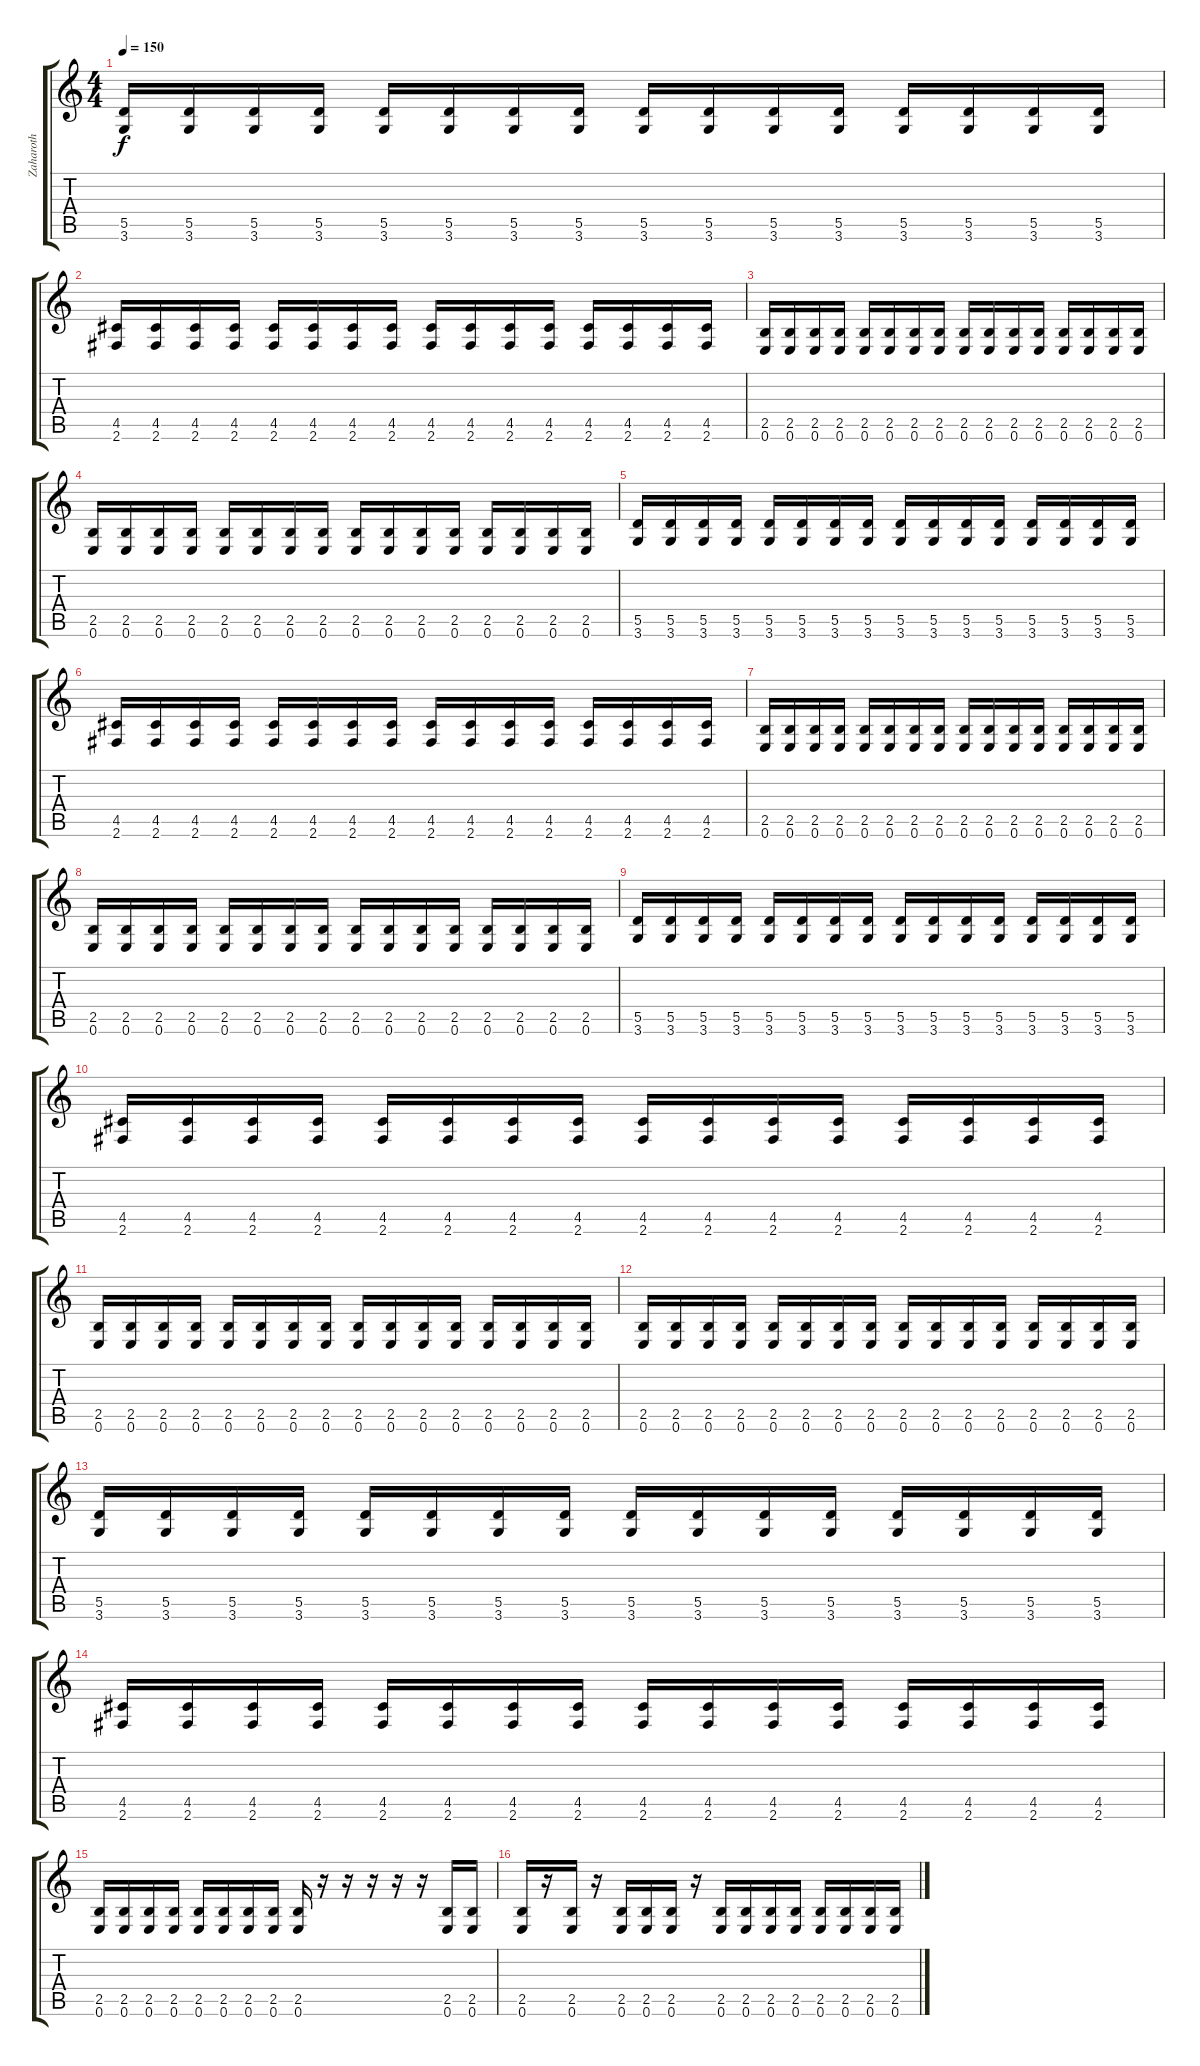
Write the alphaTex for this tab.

\track ("Zaharoth" "Zaharoth") {instrument distortionguitar}
\staff {score tabs}
\tuning (E4 B3 G3 D3 A2 E2) {hide}
\ts (4 4)
\tempo 150
\clef g2
\ks c
(5.5 3.6).16{dy f} (5.5 3.6).16 (5.5 3.6).16 (5.5 3.6).16 (5.5 3.6).16 (5.5 3.6).16 (5.5 3.6).16 (5.5 3.6).16 (5.5 3.6).16 (5.5 3.6).16 (5.5 3.6).16 (5.5 3.6).16 (5.5 3.6).16 (5.5 3.6).16 (5.5 3.6).16 (5.5 3.6).16 |
(4.5 2.6).16 (4.5 2.6).16 (4.5 2.6).16 (4.5 2.6).16 (4.5 2.6).16 (4.5 2.6).16 (4.5 2.6).16 (4.5 2.6).16 (4.5 2.6).16 (4.5 2.6).16 (4.5 2.6).16 (4.5 2.6).16 (4.5 2.6).16 (4.5 2.6).16 (4.5 2.6).16 (4.5 2.6).16 |
(2.5 0.6).16 (2.5 0.6).16 (2.5 0.6).16 (2.5 0.6).16 (2.5 0.6).16 (2.5 0.6).16 (2.5 0.6).16 (2.5 0.6).16 (2.5 0.6).16 (2.5 0.6).16 (2.5 0.6).16 (2.5 0.6).16 (2.5 0.6).16 (2.5 0.6).16 (2.5 0.6).16 (2.5 0.6).16 |
(2.5 0.6).16 (2.5 0.6).16 (2.5 0.6).16 (2.5 0.6).16 (2.5 0.6).16 (2.5 0.6).16 (2.5 0.6).16 (2.5 0.6).16 (2.5 0.6).16 (2.5 0.6).16 (2.5 0.6).16 (2.5 0.6).16 (2.5 0.6).16 (2.5 0.6).16 (2.5 0.6).16 (2.5 0.6).16 |
(5.5 3.6).16 (5.5 3.6).16 (5.5 3.6).16 (5.5 3.6).16 (5.5 3.6).16 (5.5 3.6).16 (5.5 3.6).16 (5.5 3.6).16 (5.5 3.6).16 (5.5 3.6).16 (5.5 3.6).16 (5.5 3.6).16 (5.5 3.6).16 (5.5 3.6).16 (5.5 3.6).16 (5.5 3.6).16 |
(4.5 2.6).16 (4.5 2.6).16 (4.5 2.6).16 (4.5 2.6).16 (4.5 2.6).16 (4.5 2.6).16 (4.5 2.6).16 (4.5 2.6).16 (4.5 2.6).16 (4.5 2.6).16 (4.5 2.6).16 (4.5 2.6).16 (4.5 2.6).16 (4.5 2.6).16 (4.5 2.6).16 (4.5 2.6).16 |
(2.5 0.6).16 (2.5 0.6).16 (2.5 0.6).16 (2.5 0.6).16 (2.5 0.6).16 (2.5 0.6).16 (2.5 0.6).16 (2.5 0.6).16 (2.5 0.6).16 (2.5 0.6).16 (2.5 0.6).16 (2.5 0.6).16 (2.5 0.6).16 (2.5 0.6).16 (2.5 0.6).16 (2.5 0.6).16 |
(2.5 0.6).16 (2.5 0.6).16 (2.5 0.6).16 (2.5 0.6).16 (2.5 0.6).16 (2.5 0.6).16 (2.5 0.6).16 (2.5 0.6).16 (2.5 0.6).16 (2.5 0.6).16 (2.5 0.6).16 (2.5 0.6).16 (2.5 0.6).16 (2.5 0.6).16 (2.5 0.6).16 (2.5 0.6).16 |
(5.5 3.6).16 (5.5 3.6).16 (5.5 3.6).16 (5.5 3.6).16 (5.5 3.6).16 (5.5 3.6).16 (5.5 3.6).16 (5.5 3.6).16 (5.5 3.6).16 (5.5 3.6).16 (5.5 3.6).16 (5.5 3.6).16 (5.5 3.6).16 (5.5 3.6).16 (5.5 3.6).16 (5.5 3.6).16 |
(4.5 2.6).16 (4.5 2.6).16 (4.5 2.6).16 (4.5 2.6).16 (4.5 2.6).16 (4.5 2.6).16 (4.5 2.6).16 (4.5 2.6).16 (4.5 2.6).16 (4.5 2.6).16 (4.5 2.6).16 (4.5 2.6).16 (4.5 2.6).16 (4.5 2.6).16 (4.5 2.6).16 (4.5 2.6).16 |
(2.5 0.6).16 (2.5 0.6).16 (2.5 0.6).16 (2.5 0.6).16 (2.5 0.6).16 (2.5 0.6).16 (2.5 0.6).16 (2.5 0.6).16 (2.5 0.6).16 (2.5 0.6).16 (2.5 0.6).16 (2.5 0.6).16 (2.5 0.6).16 (2.5 0.6).16 (2.5 0.6).16 (2.5 0.6).16 |
(2.5 0.6).16 (2.5 0.6).16 (2.5 0.6).16 (2.5 0.6).16 (2.5 0.6).16 (2.5 0.6).16 (2.5 0.6).16 (2.5 0.6).16 (2.5 0.6).16 (2.5 0.6).16 (2.5 0.6).16 (2.5 0.6).16 (2.5 0.6).16 (2.5 0.6).16 (2.5 0.6).16 (2.5 0.6).16 |
(5.5 3.6).16 (5.5 3.6).16 (5.5 3.6).16 (5.5 3.6).16 (5.5 3.6).16 (5.5 3.6).16 (5.5 3.6).16 (5.5 3.6).16 (5.5 3.6).16 (5.5 3.6).16 (5.5 3.6).16 (5.5 3.6).16 (5.5 3.6).16 (5.5 3.6).16 (5.5 3.6).16 (5.5 3.6).16 |
(4.5 2.6).16 (4.5 2.6).16 (4.5 2.6).16 (4.5 2.6).16 (4.5 2.6).16 (4.5 2.6).16 (4.5 2.6).16 (4.5 2.6).16 (4.5 2.6).16 (4.5 2.6).16 (4.5 2.6).16 (4.5 2.6).16 (4.5 2.6).16 (4.5 2.6).16 (4.5 2.6).16 (4.5 2.6).16 |
(2.5 0.6).16 (2.5 0.6).16 (2.5 0.6).16 (2.5 0.6).16 (2.5 0.6).16 (2.5 0.6).16 (2.5 0.6).16 (2.5 0.6).16 (2.5 0.6).16 r.16 r.16 r.16 r.16 r.16 (2.5 0.6).16 (2.5 0.6).16 |
(2.5 0.6).16 r.16 (2.5 0.6).16 r.16 (2.5 0.6).16 (2.5 0.6).16 (2.5 0.6).16 r.16 (2.5 0.6).16 (2.5 0.6).16 (2.5 0.6).16 (2.5 0.6).16 (2.5 0.6).16 (2.5 0.6).16 (2.5 0.6).16 (2.5 0.6).16
